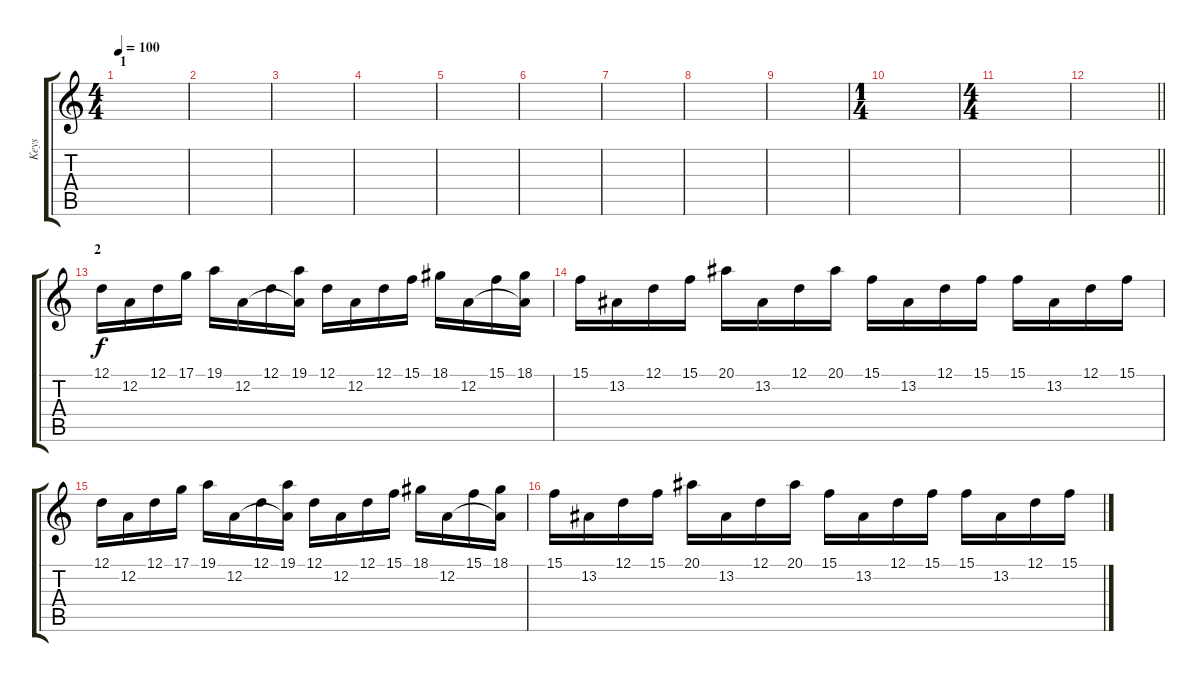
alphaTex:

\track ("Keys" "Keys") {instrument tremolostrings}
\staff {score tabs}
\tuning (D4 A3 F3 C3 G2 D2) {hide}
\ts (4 4)
\section ("" "1")
\tempo 100
\clef g2
\ks c
|
|
|
|
|
|
|
|
|
\ts (1 4)
|
\ts (4 4)
|
\barLineRight lightlight
|
\section ("" "2")
12.1.16 12.2.16 12.1.16 17.1.16 19.1.16 12.2.16 12.1.16 (19.1 12.2{t}).16 12.1.16 12.2.16 12.1.16 15.1.16 18.1.16 12.2.16 15.1.16 (18.1 12.2{t}).16 |
15.1.16 13.2.16 12.1.16 15.1.16 20.1.16 13.2.16 12.1.16 20.1.16 15.1.16 13.2.16 12.1.16 15.1.16 15.1.16 13.2.16 12.1.16 15.1.16 |
12.1.16 12.2.16 12.1.16 17.1.16 19.1.16 12.2.16 12.1.16 (19.1 12.2{t}).16 12.1.16 12.2.16 12.1.16 15.1.16 18.1.16 12.2.16 15.1.16 (18.1 12.2{t}).16 |
15.1.16 13.2.16 12.1.16 15.1.16 20.1.16 13.2.16 12.1.16 20.1.16 15.1.16 13.2.16 12.1.16 15.1.16 15.1.16 13.2.16 12.1.16 15.1.16
